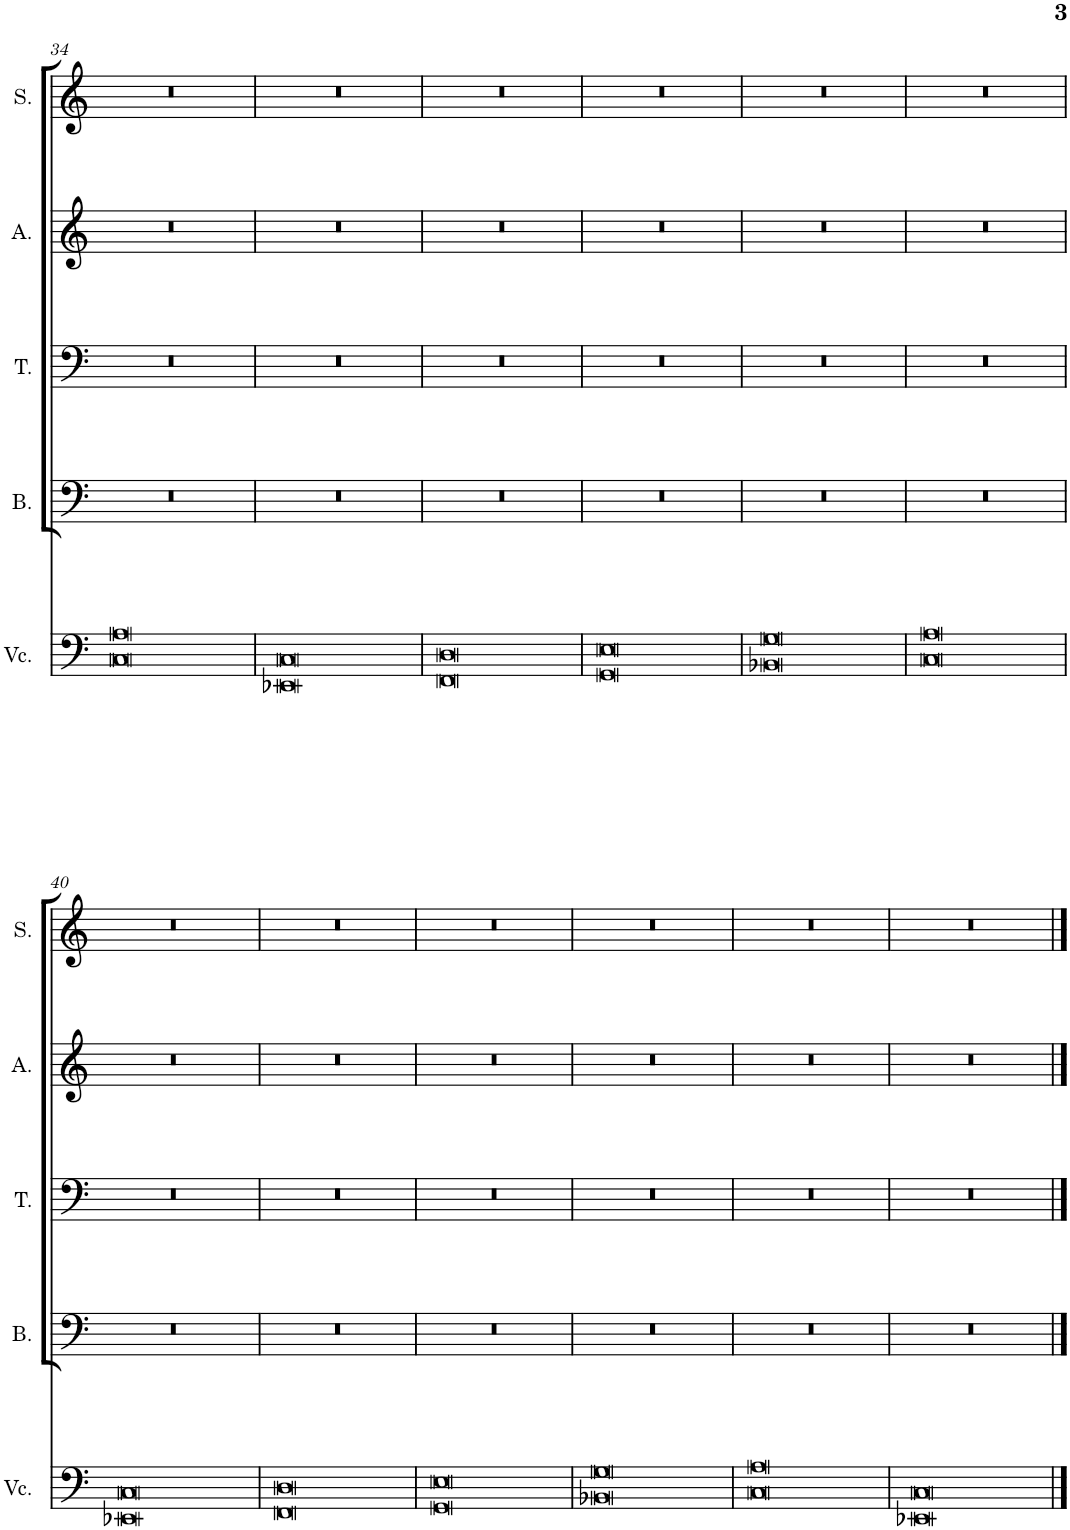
**kern	**kern	**kern	**kern	**kern
*part5	*part4	*part3	*part2	*part1
*staff5	*staff4	*staff3	*staff2	*staff1
*I"Violoncello	*I"Bass	*I"Tenor	*I"Alto	*I"Soprano
*I'Vc.	*I'B.	*I'T.	*I'A.	*I'S.
!!LO:PB:g=z
*clefF4	*clefF4	*clefF4	*clefG2	*clefG2
*k[]	*k[]	*k[]	*k[]	*k[]
*M4/2	*M4/2	*M4/2	*M4/2	*M4/2
=34	=34	=34	=34	=34
0C 0A	0r	0r	0r	0r
=35	=35	=35	=35	=35
0EE-X 0C	0r	0r	0r	0r
=36	=36	=36	=36	=36
0FF 0D	0r	0r	0r	0r
=37	=37	=37	=37	=37
0GG 0E	0r	0r	0r	0r
=38	=38	=38	=38	=38
0BB-X 0G	0r	0r	0r	0r
=39	=39	=39	=39	=39
0C 0A	0r	0r	0r	0r
!!LO:LB:g=z
=40	=40	=40	=40	=40
0EE-X 0C	0r	0r	0r	0r
=41	=41	=41	=41	=41
0FF 0D	0r	0r	0r	0r
=42	=42	=42	=42	=42
0GG 0E	0r	0r	0r	0r
=43	=43	=43	=43	=43
0BB-X 0G	0r	0r	0r	0r
=44	=44	=44	=44	=44
0C 0A	0r	0r	0r	0r
=45	=45	=45	=45	=45
0EE-X 0C	0r	0r	0r	0r
==	==	==	==	==
*-	*-	*-	*-	*-
